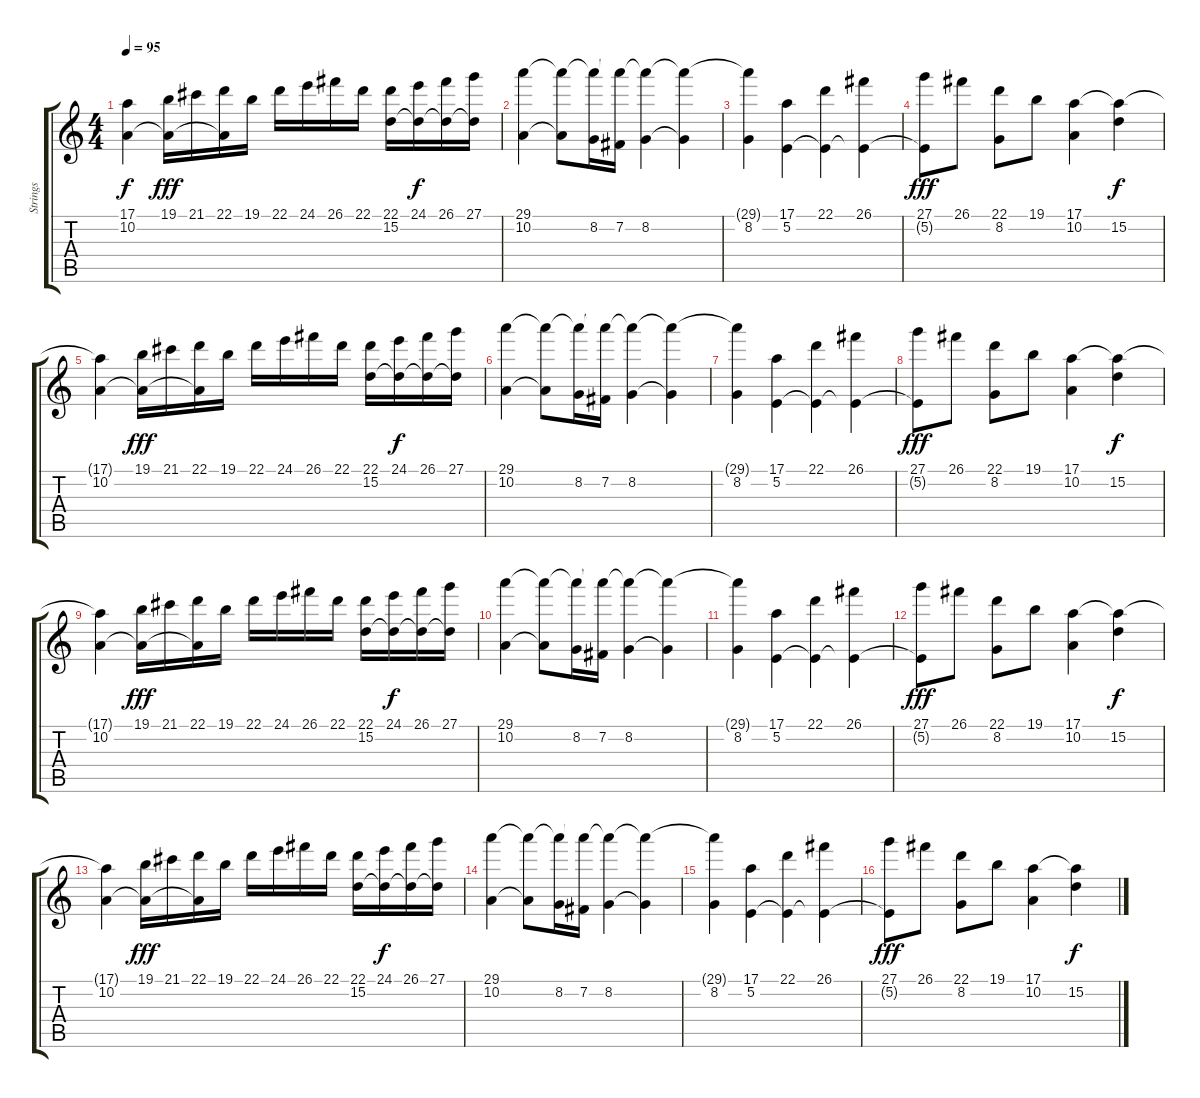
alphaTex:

\track ("Strings" "Strings") {instrument tremolostrings}
\staff {score tabs}
\tuning (E4 B3 G3 D3 A2 E2) {hide}
\ts (4 4)
\tempo 95
\clef g2
\ks c
(17.1{t} 10.2).4{dy f} (19.1 10.2{t}).16{dy fff} 21.1.16 (22.1 10.2{t}).16 19.1.16 22.1.16 24.1.16 26.1.16 22.1.16 (22.1 15.2).16 (24.1 15.2{t}).16{dy f} (26.1 15.2{t}).16 (27.1 15.2{t}).16 |
(29.1 10.2).4 (29.1{t} 10.2{t}).8 (29.1{t} 8.2).16 (29.1{t} 7.2).16 (29.1{t} 8.2).4 (29.1{t} 8.2{t}).4 |
(29.1{t} 8.2).4 (17.1 5.2).4 (22.1 5.2{t}).4 (26.1 5.2{t}).4 |
(27.1 5.2{t}).8{dy fff} 26.1.8 (22.1 8.2).8 19.1.8 (17.1 10.2).4 (17.1{t} 15.2).4{dy f} |
(17.1{t} 10.2).4 (19.1 10.2{t}).16{dy fff} 21.1.16 (22.1 10.2{t}).16 19.1.16 22.1.16 24.1.16 26.1.16 22.1.16 (22.1 15.2).16 (24.1 15.2{t}).16{dy f} (26.1 15.2{t}).16 (27.1 15.2{t}).16 |
(29.1 10.2).4 (29.1{t} 10.2{t}).8 (29.1{t} 8.2).16 (29.1{t} 7.2).16 (29.1{t} 8.2).4 (29.1{t} 8.2{t}).4 |
(29.1{t} 8.2).4 (17.1 5.2).4 (22.1 5.2{t}).4 (26.1 5.2{t}).4 |
(27.1 5.2{t}).8{dy fff} 26.1.8 (22.1 8.2).8 19.1.8 (17.1 10.2).4 (17.1{t} 15.2).4{dy f} |
(17.1{t} 10.2).4 (19.1 10.2{t}).16{dy fff} 21.1.16 (22.1 10.2{t}).16 19.1.16 22.1.16 24.1.16 26.1.16 22.1.16 (22.1 15.2).16 (24.1 15.2{t}).16{dy f} (26.1 15.2{t}).16 (27.1 15.2{t}).16 |
(29.1 10.2).4 (29.1{t} 10.2{t}).8 (29.1{t} 8.2).16 (29.1{t} 7.2).16 (29.1{t} 8.2).4 (29.1{t} 8.2{t}).4 |
(29.1{t} 8.2).4 (17.1 5.2).4 (22.1 5.2{t}).4 (26.1 5.2{t}).4 |
(27.1 5.2{t}).8{dy fff} 26.1.8 (22.1 8.2).8 19.1.8 (17.1 10.2).4 (17.1{t} 15.2).4{dy f} |
(17.1{t} 10.2).4 (19.1 10.2{t}).16{dy fff} 21.1.16 (22.1 10.2{t}).16 19.1.16 22.1.16 24.1.16 26.1.16 22.1.16 (22.1 15.2).16 (24.1 15.2{t}).16{dy f} (26.1 15.2{t}).16 (27.1 15.2{t}).16 |
(29.1 10.2).4 (29.1{t} 10.2{t}).8 (29.1{t} 8.2).16 (29.1{t} 7.2).16 (29.1{t} 8.2).4 (29.1{t} 8.2{t}).4 |
(29.1{t} 8.2).4 (17.1 5.2).4 (22.1 5.2{t}).4 (26.1 5.2{t}).4 |
(27.1 5.2{t}).8{dy fff} 26.1.8 (22.1 8.2).8 19.1.8 (17.1 10.2).4 (17.1{t} 15.2).4{dy f}
